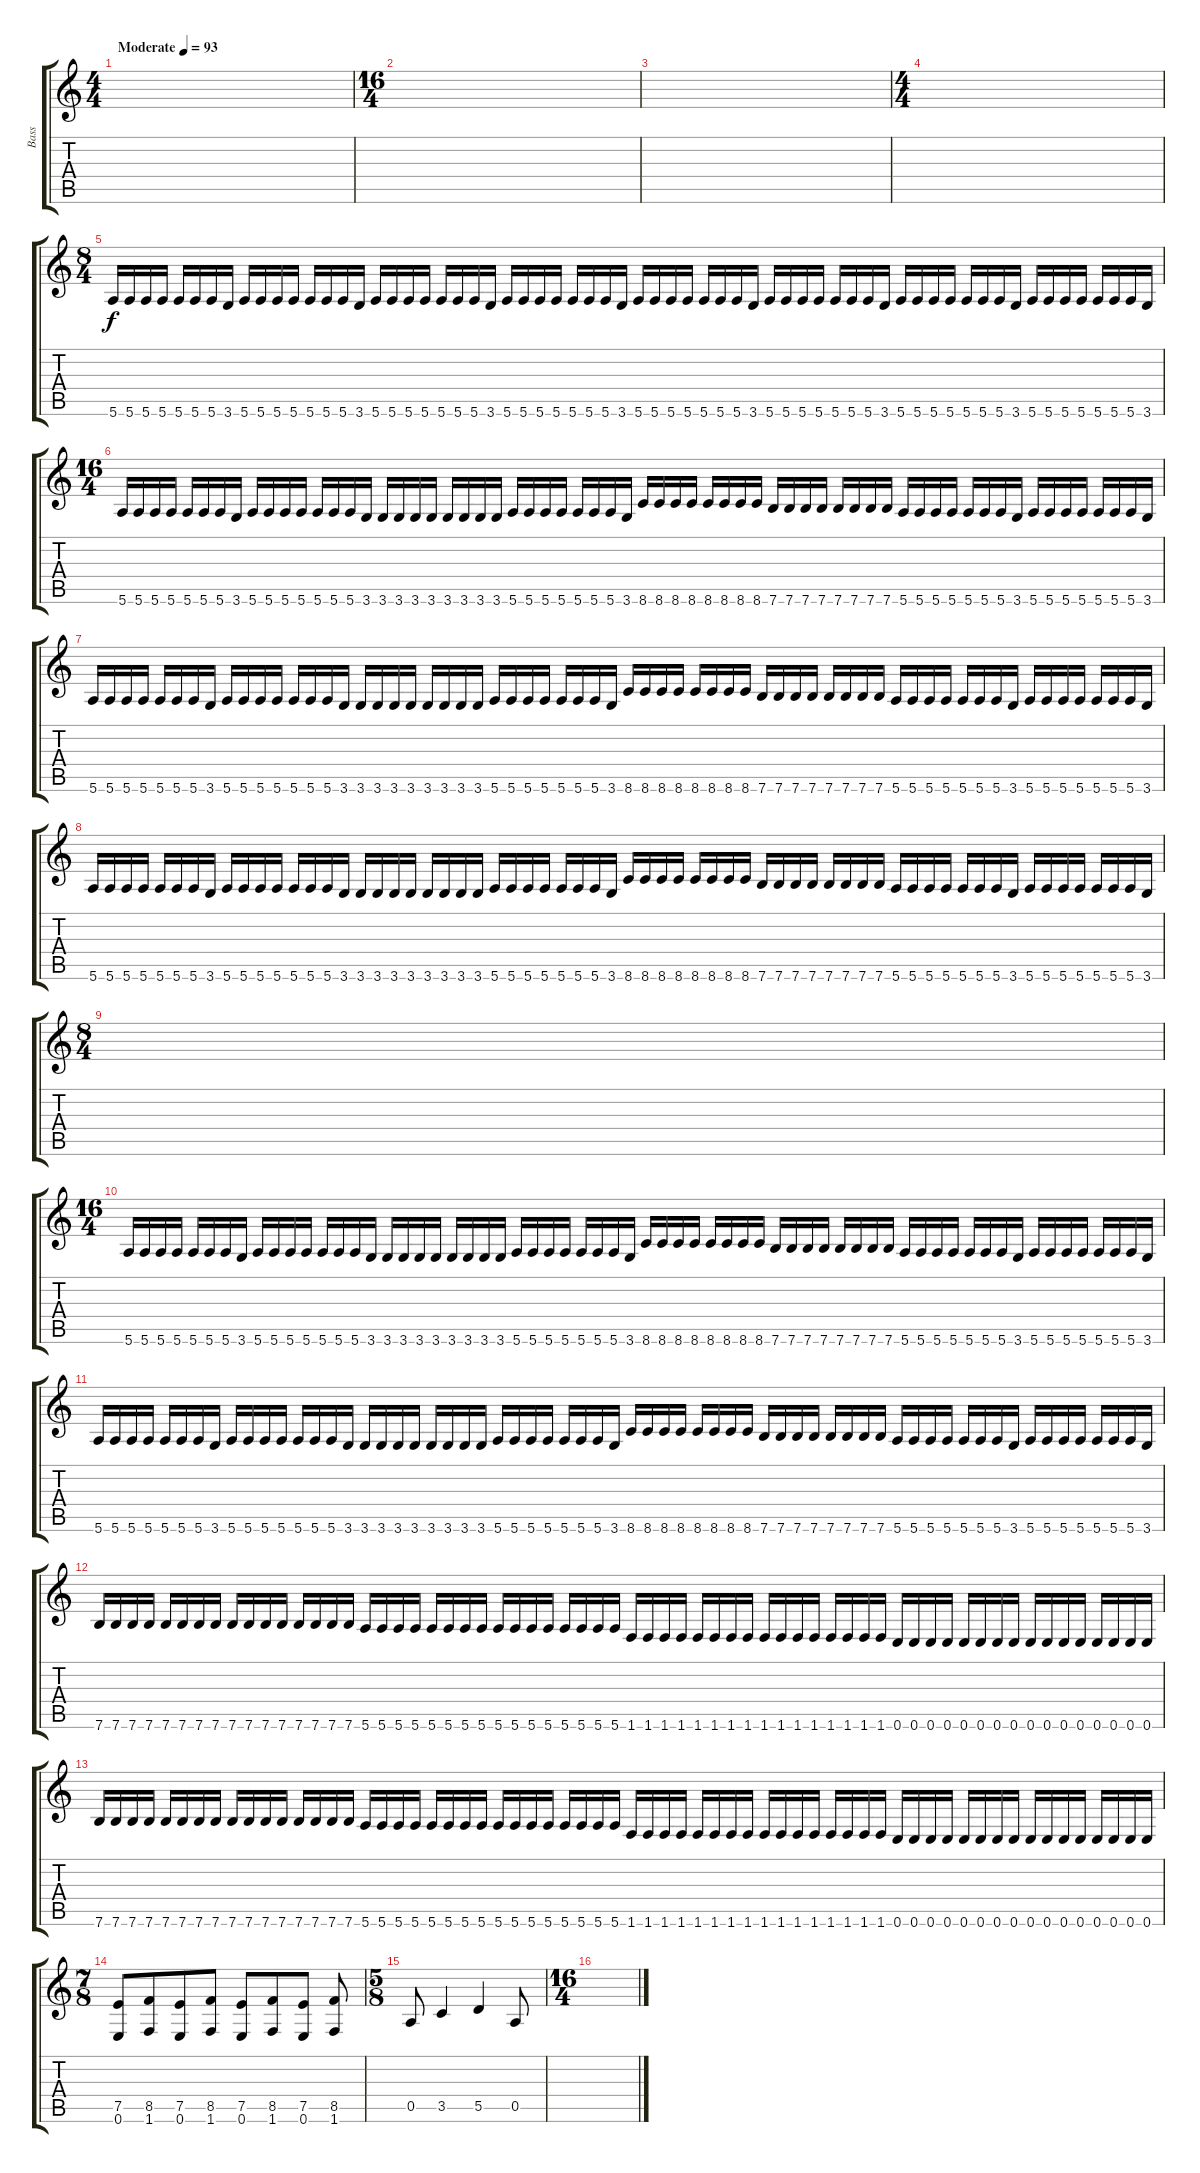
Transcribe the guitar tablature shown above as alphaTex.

\track ("Bass" "Bass") {solo instrument acousticbass}
\staff {score tabs}
\tuning (E4 B3 G3 D3 A2 E2) {hide}
\ts (4 4)
\tempo (93 "Moderate")
\clef g2
\ks c
|
\ts (16 4)
|
|
\ts (4 4)
|
\ts (8 4)
5.6.16 5.6.16 5.6.16 5.6.16 5.6.16 5.6.16 5.6.16 3.6.16 5.6.16 5.6.16 5.6.16 5.6.16 5.6.16 5.6.16 5.6.16 3.6.16 5.6.16 5.6.16 5.6.16 5.6.16 5.6.16 5.6.16 5.6.16 3.6.16 5.6.16 5.6.16 5.6.16 5.6.16 5.6.16 5.6.16 5.6.16 3.6.16 5.6.16 5.6.16 5.6.16 5.6.16 5.6.16 5.6.16 5.6.16 3.6.16 5.6.16 5.6.16 5.6.16 5.6.16 5.6.16 5.6.16 5.6.16 3.6.16 5.6.16 5.6.16 5.6.16 5.6.16 5.6.16 5.6.16 5.6.16 3.6.16 5.6.16 5.6.16 5.6.16 5.6.16 5.6.16 5.6.16 5.6.16 3.6.16 |
\ts (16 4)
5.6.16 5.6.16 5.6.16 5.6.16 5.6.16 5.6.16 5.6.16 3.6.16 5.6.16 5.6.16 5.6.16 5.6.16 5.6.16 5.6.16 5.6.16 3.6.16 3.6.16 3.6.16 3.6.16 3.6.16 3.6.16 3.6.16 3.6.16 3.6.16 5.6.16 5.6.16 5.6.16 5.6.16 5.6.16 5.6.16 5.6.16 3.6.16 8.6.16 8.6.16 8.6.16 8.6.16 8.6.16 8.6.16 8.6.16 8.6.16 7.6.16 7.6.16 7.6.16 7.6.16 7.6.16 7.6.16 7.6.16 7.6.16 5.6.16 5.6.16 5.6.16 5.6.16 5.6.16 5.6.16 5.6.16 3.6.16 5.6.16 5.6.16 5.6.16 5.6.16 5.6.16 5.6.16 5.6.16 3.6.16 |
5.6.16 5.6.16 5.6.16 5.6.16 5.6.16 5.6.16 5.6.16 3.6.16 5.6.16 5.6.16 5.6.16 5.6.16 5.6.16 5.6.16 5.6.16 3.6.16 3.6.16 3.6.16 3.6.16 3.6.16 3.6.16 3.6.16 3.6.16 3.6.16 5.6.16 5.6.16 5.6.16 5.6.16 5.6.16 5.6.16 5.6.16 3.6.16 8.6.16 8.6.16 8.6.16 8.6.16 8.6.16 8.6.16 8.6.16 8.6.16 7.6.16 7.6.16 7.6.16 7.6.16 7.6.16 7.6.16 7.6.16 7.6.16 5.6.16 5.6.16 5.6.16 5.6.16 5.6.16 5.6.16 5.6.16 3.6.16 5.6.16 5.6.16 5.6.16 5.6.16 5.6.16 5.6.16 5.6.16 3.6.16 |
5.6.16 5.6.16 5.6.16 5.6.16 5.6.16 5.6.16 5.6.16 3.6.16 5.6.16 5.6.16 5.6.16 5.6.16 5.6.16 5.6.16 5.6.16 3.6.16 3.6.16 3.6.16 3.6.16 3.6.16 3.6.16 3.6.16 3.6.16 3.6.16 5.6.16 5.6.16 5.6.16 5.6.16 5.6.16 5.6.16 5.6.16 3.6.16 8.6.16 8.6.16 8.6.16 8.6.16 8.6.16 8.6.16 8.6.16 8.6.16 7.6.16 7.6.16 7.6.16 7.6.16 7.6.16 7.6.16 7.6.16 7.6.16 5.6.16 5.6.16 5.6.16 5.6.16 5.6.16 5.6.16 5.6.16 3.6.16 5.6.16 5.6.16 5.6.16 5.6.16 5.6.16 5.6.16 5.6.16 3.6.16 |
\ts (8 4)
|
\ts (16 4)
5.6.16 5.6.16 5.6.16 5.6.16 5.6.16 5.6.16 5.6.16 3.6.16 5.6.16 5.6.16 5.6.16 5.6.16 5.6.16 5.6.16 5.6.16 3.6.16 3.6.16 3.6.16 3.6.16 3.6.16 3.6.16 3.6.16 3.6.16 3.6.16 5.6.16 5.6.16 5.6.16 5.6.16 5.6.16 5.6.16 5.6.16 3.6.16 8.6.16 8.6.16 8.6.16 8.6.16 8.6.16 8.6.16 8.6.16 8.6.16 7.6.16 7.6.16 7.6.16 7.6.16 7.6.16 7.6.16 7.6.16 7.6.16 5.6.16 5.6.16 5.6.16 5.6.16 5.6.16 5.6.16 5.6.16 3.6.16 5.6.16 5.6.16 5.6.16 5.6.16 5.6.16 5.6.16 5.6.16 3.6.16 |
5.6.16 5.6.16 5.6.16 5.6.16 5.6.16 5.6.16 5.6.16 3.6.16 5.6.16 5.6.16 5.6.16 5.6.16 5.6.16 5.6.16 5.6.16 3.6.16 3.6.16 3.6.16 3.6.16 3.6.16 3.6.16 3.6.16 3.6.16 3.6.16 5.6.16 5.6.16 5.6.16 5.6.16 5.6.16 5.6.16 5.6.16 3.6.16 8.6.16 8.6.16 8.6.16 8.6.16 8.6.16 8.6.16 8.6.16 8.6.16 7.6.16 7.6.16 7.6.16 7.6.16 7.6.16 7.6.16 7.6.16 7.6.16 5.6.16 5.6.16 5.6.16 5.6.16 5.6.16 5.6.16 5.6.16 3.6.16 5.6.16 5.6.16 5.6.16 5.6.16 5.6.16 5.6.16 5.6.16 3.6.16 |
7.6.16 7.6.16 7.6.16 7.6.16 7.6.16 7.6.16 7.6.16 7.6.16 7.6.16 7.6.16 7.6.16 7.6.16 7.6.16 7.6.16 7.6.16 7.6.16 5.6.16 5.6.16 5.6.16 5.6.16 5.6.16 5.6.16 5.6.16 5.6.16 5.6.16 5.6.16 5.6.16 5.6.16 5.6.16 5.6.16 5.6.16 5.6.16 1.6.16 1.6.16 1.6.16 1.6.16 1.6.16 1.6.16 1.6.16 1.6.16 1.6.16 1.6.16 1.6.16 1.6.16 1.6.16 1.6.16 1.6.16 1.6.16 0.6.16 0.6.16 0.6.16 0.6.16 0.6.16 0.6.16 0.6.16 0.6.16 0.6.16 0.6.16 0.6.16 0.6.16 0.6.16 0.6.16 0.6.16 0.6.16 |
7.6.16 7.6.16 7.6.16 7.6.16 7.6.16 7.6.16 7.6.16 7.6.16 7.6.16 7.6.16 7.6.16 7.6.16 7.6.16 7.6.16 7.6.16 7.6.16 5.6.16 5.6.16 5.6.16 5.6.16 5.6.16 5.6.16 5.6.16 5.6.16 5.6.16 5.6.16 5.6.16 5.6.16 5.6.16 5.6.16 5.6.16 5.6.16 1.6.16 1.6.16 1.6.16 1.6.16 1.6.16 1.6.16 1.6.16 1.6.16 1.6.16 1.6.16 1.6.16 1.6.16 1.6.16 1.6.16 1.6.16 1.6.16 0.6.16 0.6.16 0.6.16 0.6.16 0.6.16 0.6.16 0.6.16 0.6.16 0.6.16 0.6.16 0.6.16 0.6.16 0.6.16 0.6.16 0.6.16 0.6.16 |
\ts (7 8)
(7.5 0.6).8 (8.5 1.6).8 (7.5 0.6).8 (8.5 1.6).8 (7.5 0.6).8 (8.5 1.6).8 (7.5 0.6).8 (8.5 1.6).8 |
\ts (5 8)
0.5.8 3.5.4 5.5.4 0.5.8 |
\ts (16 4)
